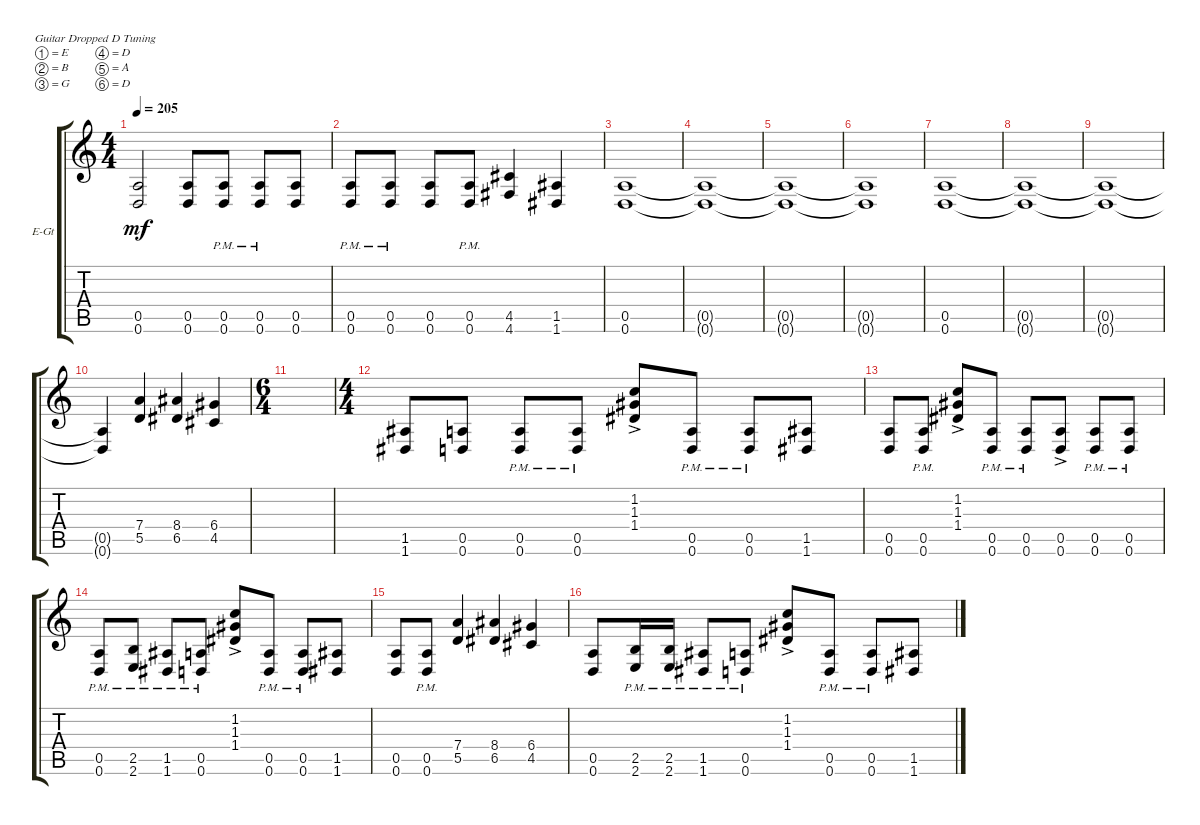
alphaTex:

\bracketExtendMode groupsimilarinstruments
\firstSystemTrackNameOrientation horizontal
\otherSystemsTrackNameOrientation horizontal
\track ("Electric Guitar 2" "E-Gt") {instrument distortionguitar}
\staff {score tabs}
\tuning (E4 B3 G3 D3 A2 D2)
\ts (4 4)
\tempo 205
\clef g2
\ks c
(0.5 0.6).2{dy mf} (0.6 0.5).8 (0.6{pm} 0.5{pm}).8 (0.5{pm} 0.6{pm}).8 (0.6 0.5).8 |
(0.6{pm} 0.5{pm}).8 (0.5{pm} 0.6{pm}).8 (0.6 0.5).8 (0.6{pm} 0.5{pm}).8 (4.5 4.6).4 (1.5 1.6).4 |
(0.6 0.5).1 |
(0.6{t} 0.5{t}).1 |
(0.6{t} 0.5{t}).1 |
(0.6{t} 0.5{t}).1 |
(0.6 0.5).1 |
(0.6{t} 0.5{t}).1 |
(0.6{t} 0.5{t}).1 |
(0.6{t} 0.5{t}).4 (5.5 7.4).4 (6.5 8.4).4 (4.5 6.4).4 |
\ts (6 4)
|
\ts (4 4)
(1.6 1.5).8 (0.6 0.5).8 (0.6{pm} 0.5{pm}).8 (0.5{pm} 0.6{pm}).8 (1.4 1.3{ac} 1.2).8 (0.6{pm} 0.5{pm}).8 (0.5{pm} 0.6{pm}).8 (1.6 1.5).8 |
(0.6 0.5).8 (0.6{pm} 0.5{pm}).8 (1.4 1.3{ac} 1.2).8 (0.6{pm} 0.5{pm}).8 (0.6{pm} 0.5{pm}).8 (0.5 0.6{ac}).8 (0.6{pm} 0.5{pm}).8 (0.5{pm} 0.6{pm}).8 |
(0.6{pm} 0.5{pm}).8 (2.5{pm} 2.6{pm}).8 (1.5{pm} 1.6{pm}).8 (0.6{pm} 0.5{pm}).8 (1.3{ac} 1.2 1.4).8 (0.6{pm} 0.5{pm}).8 (0.5{pm} 0.6{pm}).8 (1.5 1.6).8 |
(0.5 0.6).8 (0.5{pm} 0.6{pm}).8 (5.5 7.4).4 (6.5 8.4).4 (4.5 6.4).4 |
(0.6 0.5).8 (2.6{pm} 2.5{pm}).16 (2.6{pm} 2.5{pm}).16 (1.6{pm} 1.5{pm}).8 (0.5{pm} 0.6{pm}).8 (1.4 1.3{ac} 1.2).8 (0.6{pm} 0.5{pm}).8 (0.5{pm} 0.6{pm}).8 (1.6 1.5).8
